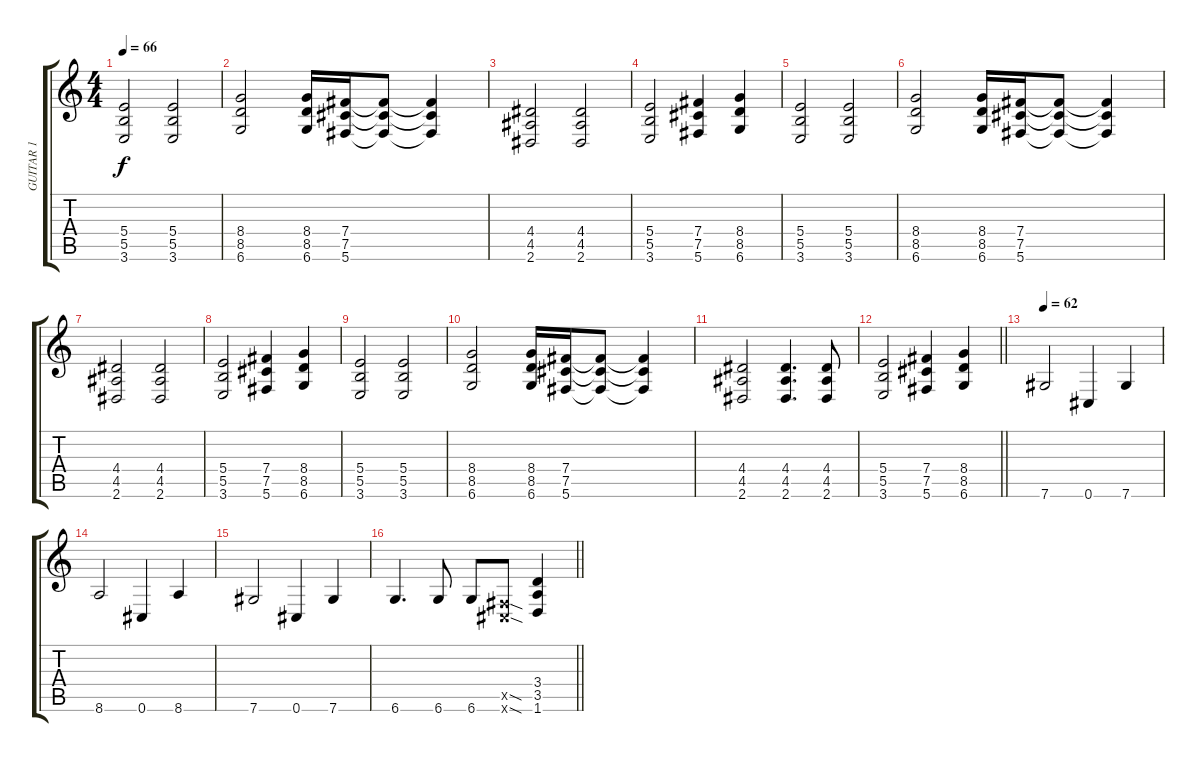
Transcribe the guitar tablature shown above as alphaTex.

\track ("GUITAR 1" "GUITAR 1") {instrument overdrivenguitar}
\staff {score tabs}
\tuning (Db4 Ab3 E3 B2 Gb2 Db2) {hide}
\ts (4 4)
\tempo 66
\clef g2
\ks c
(5.4 5.5 3.6).2{dy f} (5.4 5.5 3.6).2 |
(8.4 8.5 6.6).2 (8.4 8.5 6.6).16 (7.4 7.5 5.6).16 (7.4{t} 7.5{t} 5.6{t}).8 (7.4{t} 7.5{t} 5.6{t}).4 |
(4.4 4.5 2.6).2 (4.4 4.5 2.6).2 |
(5.4 5.5 3.6).2 (7.4 7.5 5.6).4 (8.4 8.5 6.6).4 |
(5.4 5.5 3.6).2 (5.4 5.5 3.6).2 |
(8.4 8.5 6.6).2 (8.4 8.5 6.6).16 (7.4 7.5 5.6).16 (7.4{t} 7.5{t} 5.6{t}).8 (7.4{t} 7.5{t} 5.6{t}).4 |
(4.4 4.5 2.6).2 (4.4 4.5 2.6).2 |
(5.4 5.5 3.6).2 (7.4 7.5 5.6).4 (8.4 8.5 6.6).4 |
(5.4 5.5 3.6).2 (5.4 5.5 3.6).2 |
(8.4 8.5 6.6).2 (8.4 8.5 6.6).16 (7.4 7.5 5.6).16 (7.4{t} 7.5{t} 5.6{t}).8 (7.4{t} 7.5{t} 5.6{t}).4 |
(4.4 4.5 2.6).2 (4.4 4.5 2.6).4{d} (4.4 4.5 2.6).8 |
\barLineRight lightlight
(5.4 5.5 3.6).2 (7.4 7.5 5.6).4 (8.4 8.5 6.6).4 |
\tempo 62
7.6.2 0.6.4 7.6.4 |
8.6.2 0.6.4 8.6.4 |
7.6.2 0.6.4 7.6.4 |
\barLineRight lightlight
6.6.4{d} 6.6.8 6.6.8 (0.5{sod x} 0.6{sod x}).8 (3.4 3.5 1.6).4
